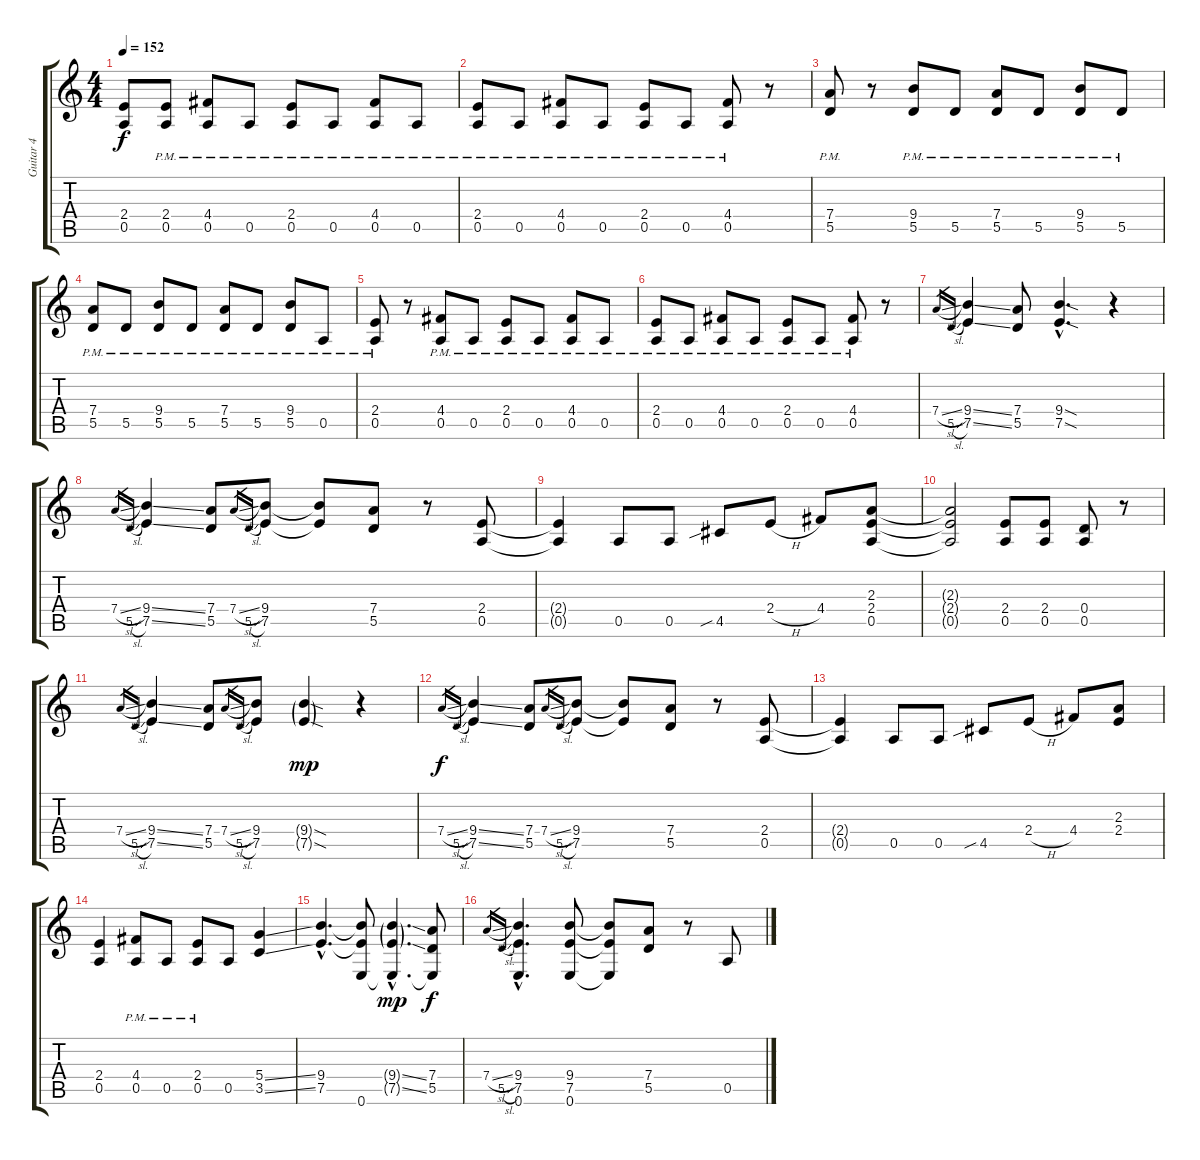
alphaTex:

\track ("Guitar 4" "Guitar 4") {instrument overdrivenguitar}
\staff {score tabs}
\tuning (E4 B3 G3 D3 A2 E2) {hide}
\ts (4 4)
\tempo 152
\clef g2
\ks c
(2.4{t} 0.5{t}).8{dy f} (2.4{pm} 0.5{pm}).8 (4.4{pm} 0.5{pm}).8 0.5{pm}.8 (2.4{pm} 0.5{pm}).8 0.5{pm}.8 (4.4{pm} 0.5{pm}).8 0.5{pm}.8 |
(2.4{pm} 0.5{pm}).8 0.5{pm}.8 (4.4{pm} 0.5{pm}).8 0.5{pm}.8 (2.4{pm} 0.5{pm}).8 0.5{pm}.8 (4.4{pm} 0.5{pm}).8 r.8 |
(7.4{pm} 5.5{pm}).8 r.8 (9.4{pm} 5.5{pm}).8 5.5{pm}.8 (7.4{pm} 5.5{pm}).8 5.5{pm}.8 (9.4{pm} 5.5{pm}).8 5.5{pm}.8 |
(7.4{pm} 5.5{pm}).8 5.5{pm}.8 (9.4{pm} 5.5{pm}).8 5.5{pm}.8 (7.4{pm} 5.5{pm}).8 5.5{pm}.8 (9.4{pm} 5.5{pm}).8 0.5{pm}.8 |
(2.4{pm} 0.5{pm}).8 r.8 (4.4{pm} 0.5{pm}).8 0.5{pm}.8 (2.4{pm} 0.5{pm}).8 0.5{pm}.8 (4.4{pm} 0.5{pm}).8 0.5{pm}.8 |
(2.4{pm} 0.5{pm}).8 0.5{pm}.8 (4.4{pm} 0.5{pm}).8 0.5{pm}.8 (2.4{pm} 0.5{pm}).8 0.5{pm}.8 (4.4{pm} 0.5{pm}).8 r.8 |
7.4{sl}.16{gr} 5.5{sl}.16{gr} (9.4{ss} 7.5{ss}).4 (7.4 5.5).8 (9.4{sod hac} 7.5{sod hac}).4{d} r.4 |
7.4{sl}.16{gr} 5.5{sl}.16{gr} (9.4{ss} 7.5{ss}).4 (7.4 5.5).8 7.4{sl}.16{gr} 5.5{sl}.16{gr} (9.4 7.5).8 (9.4{t} 7.5{t}).8 (7.4 5.5).8 r.8 (2.4 0.5).8 |
(2.4{t} 0.5{t}).4 0.5.8 0.5.8 4.5{sib}.8 2.4{h}.8 4.4.8 (2.3 2.4 0.5).8 |
(2.3{t} 2.4{t} 0.5{t}).2 (2.4 0.5).8 (2.4 0.5).8 (0.4 0.5).8 r.8 |
7.4{sl}.16{gr} 5.5{sl}.16{gr} (9.4{ss} 7.5{ss}).4 (7.4 5.5).8 7.4{sl}.16{gr} 5.5{sl}.16{gr} (9.4 7.5).8 (9.4{sod g} 7.5{sod g}).4{dy mp} r.4 |
7.4{sl}.16{gr dy f} 5.5{sl}.16{gr} (9.4{ss} 7.5{ss}).4 (7.4 5.5).8 7.4{sl}.16{gr} 5.5{sl}.16{gr} (9.4 7.5).8 (9.4{t} 7.5{t}).8 (7.4 5.5).8 r.8 (2.4 0.5).8 |
(2.4{t} 0.5{t}).4 0.5.8 0.5.8 4.5{sib}.8 2.4{h}.8 4.4.8 (2.3 2.4).8 |
(2.4 0.5).4 (4.4{pm} 0.5{pm}).8 0.5{pm}.8 (2.4{pm} 0.5{pm}).8 0.5.8 (5.4{ss} 3.5{ss}).4 |
(9.4{hac} 7.5{hac}).4{d} (9.4{t} 7.5{t} 0.6).8 (9.4{ss g hac} 7.5{ss g hac} 0.6{hac t}).4{d dy mp} (7.4 5.5 0.6{t}).8{dy f} |
7.4{sl}.16{gr} 5.5{sl}.16{gr} (9.4{hac} 7.5{hac} 0.6{hac}).4{d} (9.4 7.5 0.6).8 (9.4{t} 7.5{t} 0.6{t}).8 (7.4 5.5).8 r.8 0.5.8
